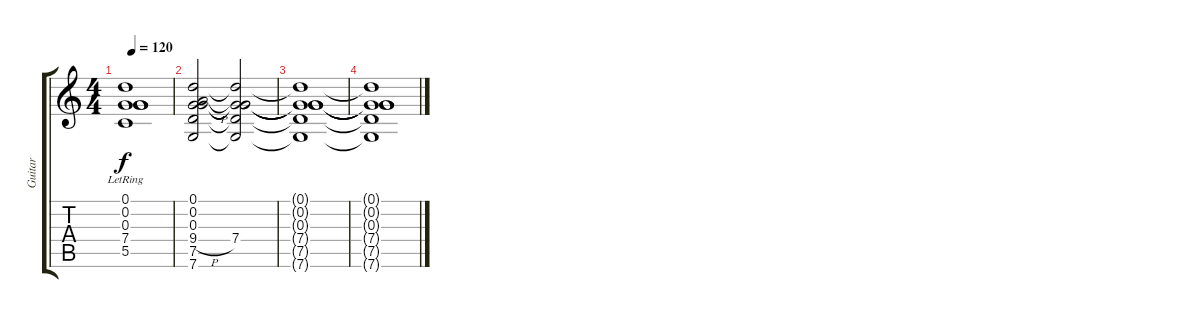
\track ("Guitar" "Guitar") {instrument acousticguitarsteel}
\staff {score tabs}
\tuning (D4 G3 G3 C3 G2 C2) {hide}
\ts (4 4)
\tempo 120
\clef g2
\ks c
(0.1{lr} 0.2{lr} 0.3{lr} 7.4{lr} 5.5{lr}).1{dy f} |
(0.1 0.2 0.3 9.4{h} 7.5 7.6).2 (0.1{t} 0.2{t} 0.3{t} 7.4 7.5{t} 7.6{t}).2 |
(0.1{t} 0.2{t} 0.3{t} 7.4{t} 7.5{t} 7.6{t}).1 |
(0.1{t} 0.2{t} 0.3{t} 7.4{t} 7.5{t} 7.6{t}).1
